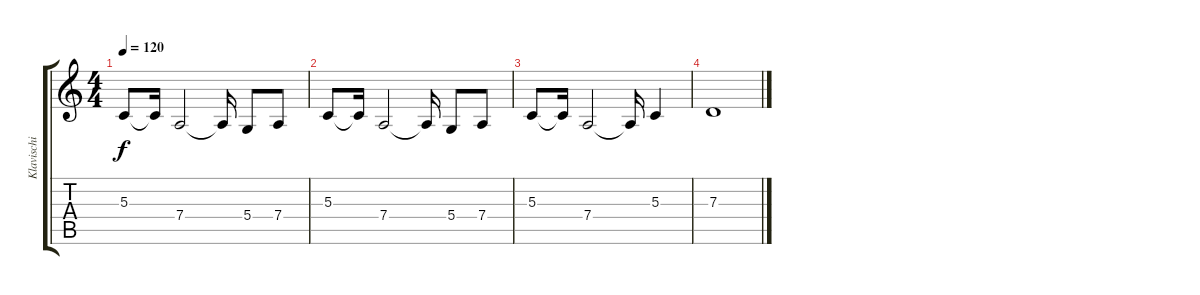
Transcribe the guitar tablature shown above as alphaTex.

\track ("Klavischi" "Klavischi") {instrument clavinet}
\staff {score tabs}
\tuning (E4 B3 G3 D3 A2 E2) {hide}
\ts (4 4)
\tempo 120
\clef g2
\ks c
5.3.8{dy f} 5.3{t}.16 7.4.2 7.4{t}.16 5.4.8 7.4.8 |
5.3.8 5.3{t}.16 7.4.2 7.4{t}.16 5.4.8 7.4.8 |
5.3.8 5.3{t}.16 7.4.2 7.4{t}.16 5.3.4 |
7.3.1
